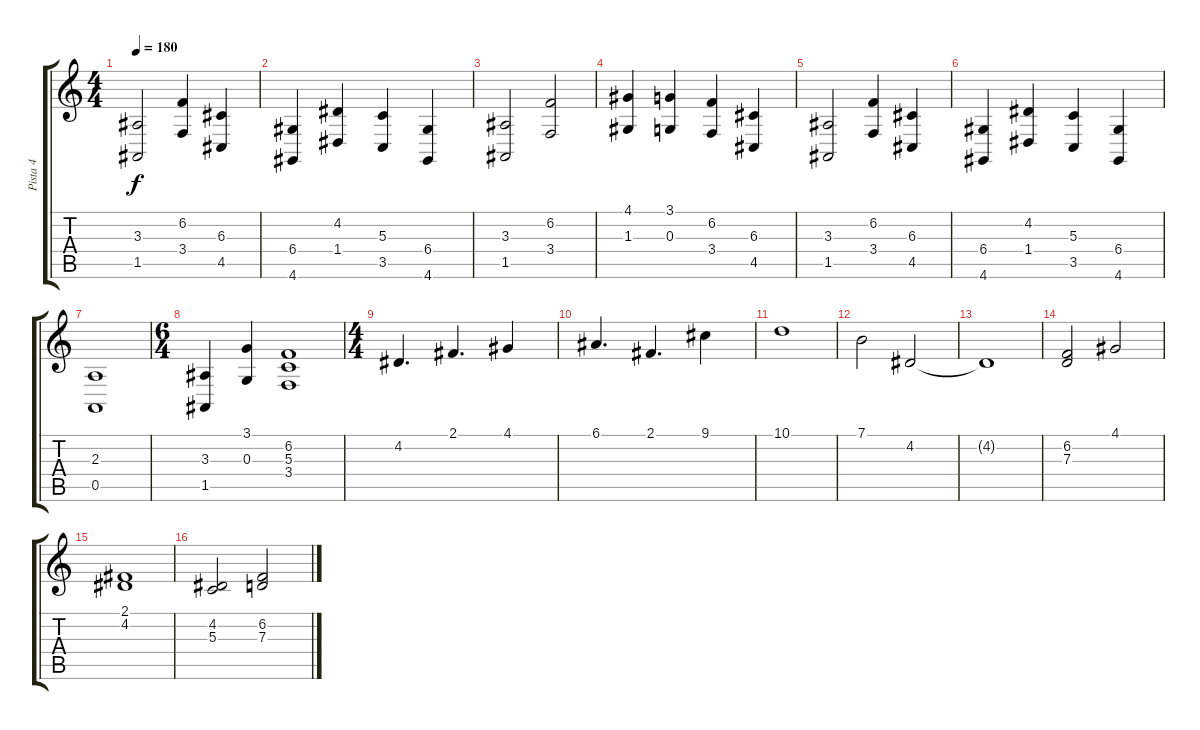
\track ("Pista 4" "Pista 4") {instrument timpani}
\staff {score tabs}
\tuning (E4 B3 G3 D3 A2 E2) {hide}
\ts (4 4)
\tempo 180
\clef g2
\ks c
(3.3 1.5).2{dy f} (6.2 3.4).4 (6.3 4.5).4 |
(6.4 4.6).4 (4.2 1.4).4 (5.3 3.5).4 (6.4 4.6).4 |
(3.3 1.5).2 (6.2 3.4).2 |
(4.1 1.3).4 (3.1 0.3).4 (6.2 3.4).4 (6.3 4.5).4 |
(3.3 1.5).2 (6.2 3.4).4 (6.3 4.5).4 |
(6.4 4.6).4 (4.2 1.4).4 (5.3 3.5).4 (6.4 4.6).4 |
(2.3 0.5).1 |
\ts (6 4)
(3.3 1.5).4 (3.1 0.3).4 (6.2 5.3 3.4).1 |
\ts (4 4)
4.2.4{d instrument pad4choir} 2.1.4{d} 4.1.4 |
6.1.4{d} 2.1.4{d} 9.1.4 |
10.1.1 |
7.1.2 4.2.2 |
4.2{t}.1 |
(6.2 7.3).2 4.1.2 |
(2.1 4.2).1 |
(4.2 5.3).2 (6.2 7.3).2
